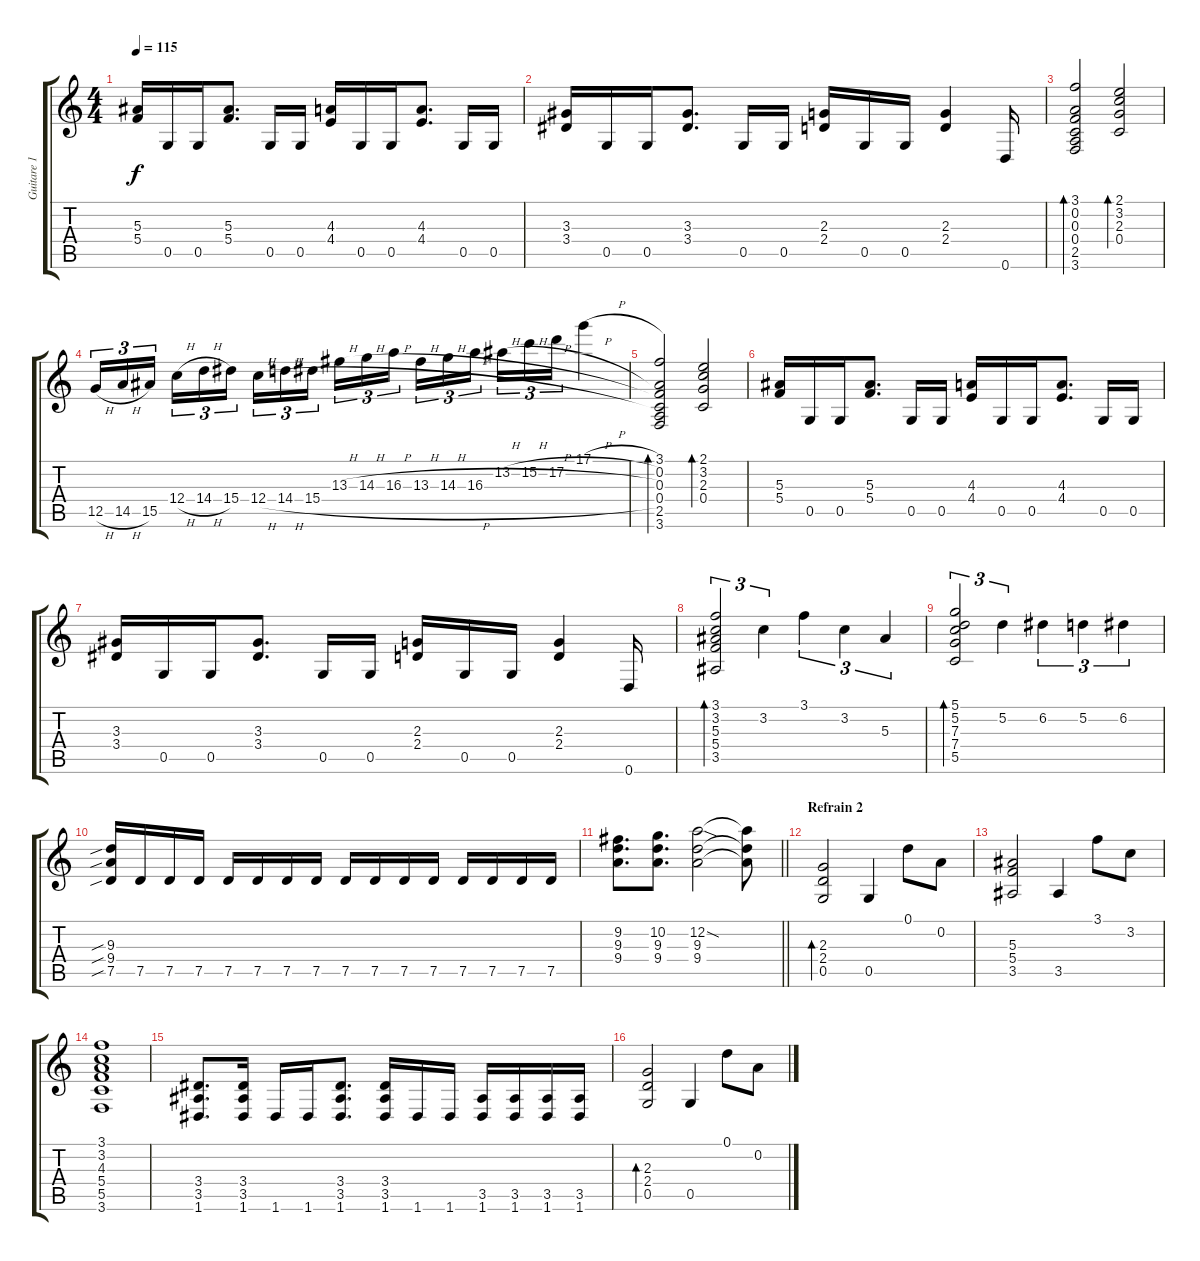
\track ("Guitare 1" "Guitare 1") {instrument distortionguitar}
\staff {score tabs}
\tuning (D4 A3 F3 C3 G2 D2) {hide}
\ts (4 4)
\tempo 115
\clef g2
\ks c
(5.3 5.4).16{dy f} 0.5.16 0.5.16 (5.3 5.4).8{d} 0.5.16 0.5.16 (4.3 4.4).16 0.5.16 0.5.16 (4.3 4.4).8{d} 0.5.16 0.5.16 |
(3.3 3.4).16 0.5.16 0.5.16 (3.3 3.4).8{d} 0.5.16 0.5.16 (2.3 2.4).16 0.5.16 0.5.16 (2.3 2.4).4 0.6.16 |
(3.1 0.2 0.3 0.4 2.5 3.6).2{bd 120} (2.1 3.2 2.3 0.4).2{bd 240} |
12.5{h}.16{tu (3 2)} 14.5{h}.16{tu (3 2)} 15.5.16{tu (3 2) beam splitsecondary} 12.4{h}.16{tu (3 2)} 14.4{h}.16{tu (3 2)} 15.4.16{tu (3 2)} 12.4{h}.16{tu (3 2)} 14.4{h}.16{tu (3 2)} 15.4{h}.16{tu (3 2) beam splitsecondary} 13.3{h}.16{tu (3 2)} 14.3{h}.16{tu (3 2)} 16.3{h}.16{tu (3 2)} 13.3{h}.16{tu (3 2)} 14.3{h}.16{tu (3 2)} 16.3{h}.16{tu (3 2) beam splitsecondary} 13.2{h}.16{tu (3 2)} 15.2{h}.16{tu (3 2)} 17.2{h}.16{tu (3 2)} 17.1{h}.4 |
(3.1 0.2 0.3 0.4 2.5 3.6).2{bd 120} (2.1 3.2 2.3 0.4).2{bd 240} |
(5.3 5.4).16 0.5.16 0.5.16 (5.3 5.4).8{d} 0.5.16 0.5.16 (4.3 4.4).16 0.5.16 0.5.16 (4.3 4.4).8{d} 0.5.16 0.5.16 |
(3.3 3.4).16 0.5.16 0.5.16 (3.3 3.4).8{d} 0.5.16 0.5.16 (2.3 2.4).16 0.5.16 0.5.16 (2.3 2.4).4 0.6.16 |
(3.1 3.2 5.3 5.4 3.5).2{tu (3 2) bd 60} 3.2.4{tu (3 2)} 3.1.4{tu (3 2)} 3.2.4{tu (3 2)} 5.3.4{tu (3 2)} |
(5.1 5.2 7.3 7.4 5.5).2{tu (3 2) bd 120} 5.2.4{tu (3 2)} 6.2.4{tu (3 2)} 5.2.4{tu (3 2)} 6.2.4{tu (3 2)} |
(9.3{sib} 9.4{sib} 7.5{sib}).16 7.5.16 7.5.16 7.5.16 7.5.16 7.5.16 7.5.16 7.5.16 7.5.16 7.5.16 7.5.16 7.5.16 7.5.16 7.5.16 7.5.16 7.5.16 |
\barLineRight lightlight
(9.2 9.3 9.4).8{d} (10.2 9.3 9.4).8{d} (12.2{sod} 9.3 9.4).2 (12.2{t} 9.3{t} 9.4{t}).8 |
\section ("" "Refrain 2")
(2.3 2.4 0.5).2{bd 240} 0.5.4 0.1.8 0.2.8 |
(5.3 5.4 3.5).2 3.5.4 3.1.8 3.2.8 |
(3.1 3.2 4.3 5.4 5.5 3.6).1 |
(3.4 3.5 1.6).8{d} (3.4 3.5 1.6).16 1.6.16 1.6.16 (3.4 3.5 1.6).8{d} (3.4 3.5 1.6).16 1.6.16 1.6.16 (3.5 1.6).16 (3.5 1.6).16 (3.5 1.6).16 (3.5 1.6).16 |
(2.3 2.4 0.5).2{bd 240} 0.5.4 0.1.8 0.2.8
